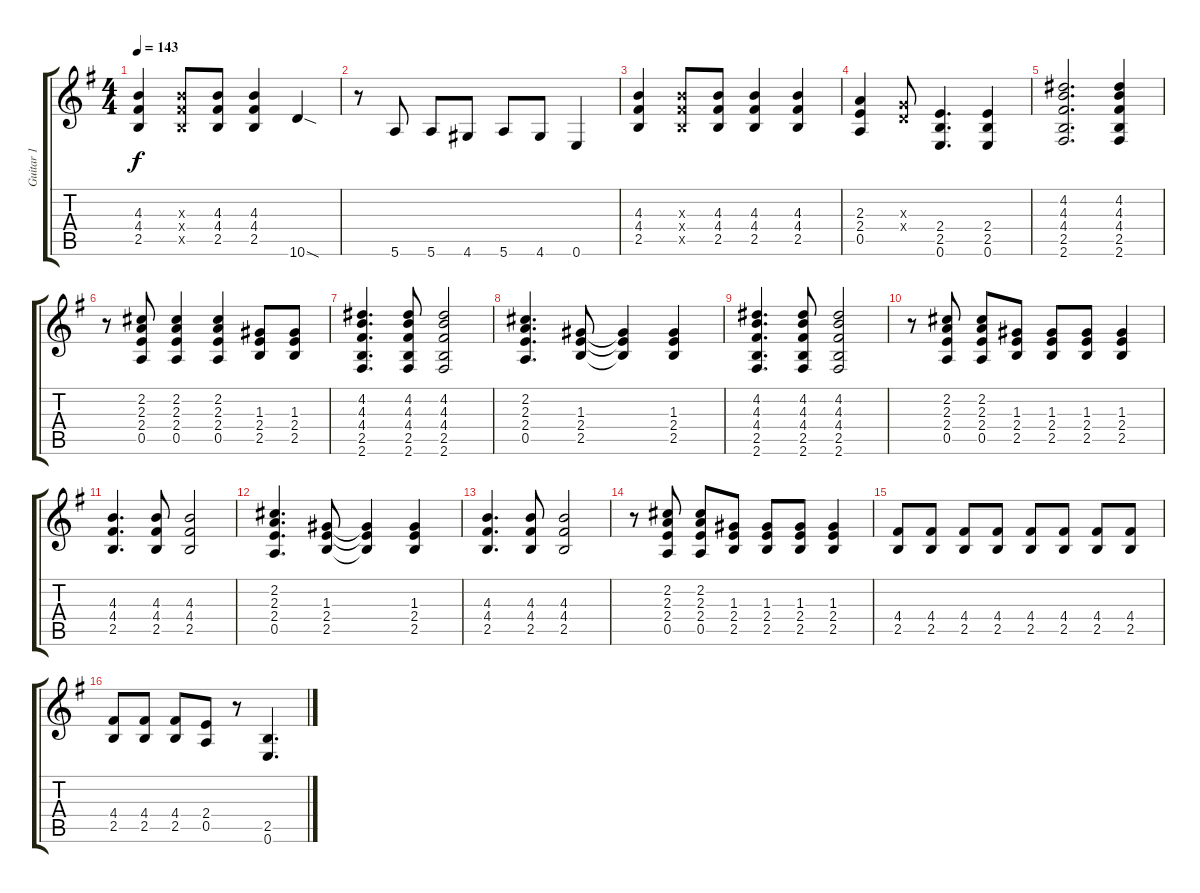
\track ("Guitar 1" "Guitar 1") {instrument overdrivenguitar}
\staff {score tabs}
\tuning (E4 B3 G3 D3 A2 E2) {hide}
\ts (4 4)
\tempo 143
\clef g2
\ks g
(4.3 4.4 2.5).4{dy f} (4.3{x} 4.4{x} 2.5{x}).8 (4.3 4.4 2.5).8 (4.3 4.4 2.5).4 10.6{sod}.4 |
r.8 5.6.8 5.6.8 4.6.8 5.6.8 4.6.8 0.6.4 |
(4.3 4.4 2.5).4 (4.3{x} 4.4{x} 2.5{x}).8 (4.3 4.4 2.5).8 (4.3 4.4 2.5).4 (4.3 4.4 2.5).4 |
(2.3 2.4 0.5).4 (0.3{x} 0.4{x}).8 (2.4 2.5 0.6).4{d} (2.4 2.5 0.6).4 |
(4.2 4.3 4.4 2.5 2.6).2{d} (4.2 4.3 4.4 2.5 2.6).4 |
r.8 (2.2 2.3 2.4 0.5).8 (2.2 2.3 2.4 0.5).4 (2.2 2.3 2.4 0.5).4 (1.3 2.4 2.5).8 (1.3 2.4 2.5).8 |
(4.2 4.3 4.4 2.5 2.6).4{d} (4.2 4.3 4.4 2.5 2.6).8 (4.2 4.3 4.4 2.5 2.6).2 |
(2.2 2.3 2.4 0.5).4{d} (1.3 2.4 2.5).8 (1.3{t} 2.4{t} 2.5{t}).4 (1.3 2.4 2.5).4 |
(4.2 4.3 4.4 2.5 2.6).4{d} (4.2 4.3 4.4 2.5 2.6).8 (4.2 4.3 4.4 2.5 2.6).2 |
r.8 (2.2 2.3 2.4 0.5).8 (2.2 2.3 2.4 0.5).8 (1.3 2.4 2.5).8 (1.3 2.4 2.5).8 (1.3 2.4 2.5).8 (1.3 2.4 2.5).4 |
(4.3 4.4 2.5).4{d} (4.3 4.4 2.5).8 (4.3 4.4 2.5).2 |
(2.2 2.3 2.4 0.5).4{d} (1.3 2.4 2.5).8 (1.3{t} 2.4{t} 2.5{t}).4 (1.3 2.4 2.5).4 |
(4.3 4.4 2.5).4{d} (4.3 4.4 2.5).8 (4.3 4.4 2.5).2 |
r.8 (2.2 2.3 2.4 0.5).8 (2.2 2.3 2.4 0.5).8 (1.3 2.4 2.5).8 (1.3 2.4 2.5).8 (1.3 2.4 2.5).8 (1.3 2.4 2.5).4 |
(4.4 2.5).8 (4.4 2.5).8 (4.4 2.5).8 (4.4 2.5).8 (4.4 2.5).8 (4.4 2.5).8 (4.4 2.5).8 (4.4 2.5).8 |
(4.4 2.5).8 (4.4 2.5).8 (4.4 2.5).8 (2.4 0.5).8 r.8 (2.5 0.6).4{d}
